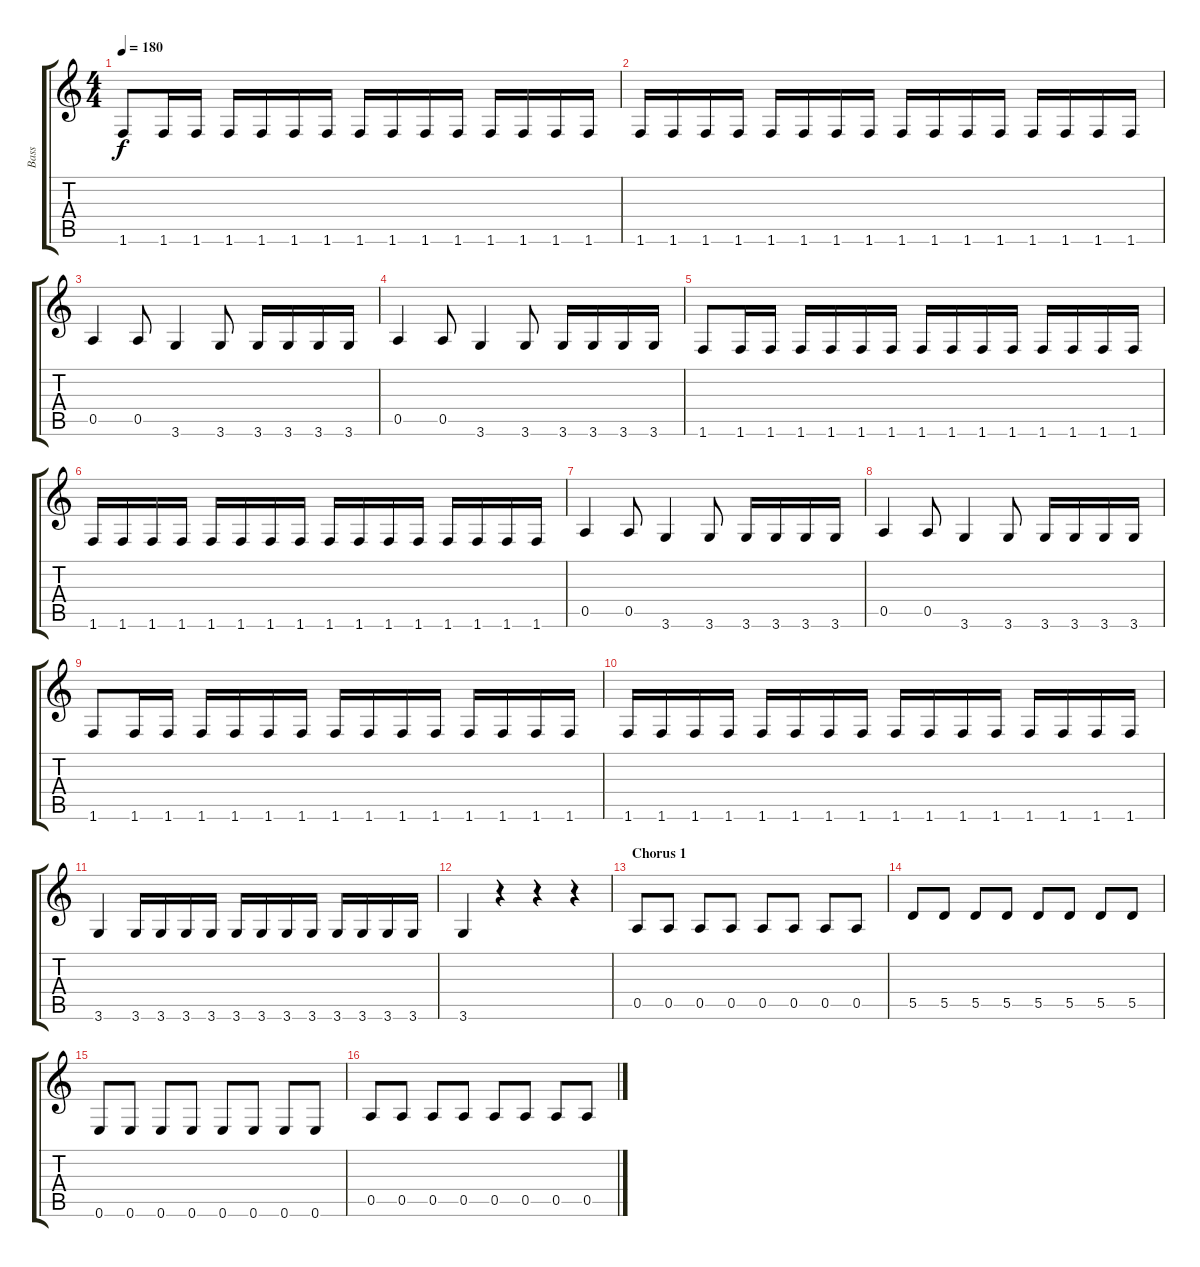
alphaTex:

\track ("Bass" "Bass") {instrument electricbassfinger}
\staff {score tabs}
\tuning (E4 B3 G3 D3 A2 E2) {hide}
\ts (4 4)
\tempo 180
\clef g2
\ks c
1.6.8{dy f} 1.6.16 1.6.16 1.6.16 1.6.16 1.6.16 1.6.16 1.6.16 1.6.16 1.6.16 1.6.16 1.6.16 1.6.16 1.6.16 1.6.16 |
1.6.16 1.6.16 1.6.16 1.6.16 1.6.16 1.6.16 1.6.16 1.6.16 1.6.16 1.6.16 1.6.16 1.6.16 1.6.16 1.6.16 1.6.16 1.6.16 |
0.5.4 0.5.8 3.6.4 3.6.8 3.6.16 3.6.16 3.6.16 3.6.16 |
0.5.4 0.5.8 3.6.4 3.6.8 3.6.16 3.6.16 3.6.16 3.6.16 |
1.6.8 1.6.16 1.6.16 1.6.16 1.6.16 1.6.16 1.6.16 1.6.16 1.6.16 1.6.16 1.6.16 1.6.16 1.6.16 1.6.16 1.6.16 |
1.6.16 1.6.16 1.6.16 1.6.16 1.6.16 1.6.16 1.6.16 1.6.16 1.6.16 1.6.16 1.6.16 1.6.16 1.6.16 1.6.16 1.6.16 1.6.16 |
0.5.4 0.5.8 3.6.4 3.6.8 3.6.16 3.6.16 3.6.16 3.6.16 |
0.5.4 0.5.8 3.6.4 3.6.8 3.6.16 3.6.16 3.6.16 3.6.16 |
1.6.8 1.6.16 1.6.16 1.6.16 1.6.16 1.6.16 1.6.16 1.6.16 1.6.16 1.6.16 1.6.16 1.6.16 1.6.16 1.6.16 1.6.16 |
1.6.16 1.6.16 1.6.16 1.6.16 1.6.16 1.6.16 1.6.16 1.6.16 1.6.16 1.6.16 1.6.16 1.6.16 1.6.16 1.6.16 1.6.16 1.6.16 |
3.6.4 3.6.16 3.6.16 3.6.16 3.6.16 3.6.16 3.6.16 3.6.16 3.6.16 3.6.16 3.6.16 3.6.16 3.6.16 |
3.6.4 r.4 r.4 r.4 |
\section ("" "Chorus 1")
0.5.8 0.5.8 0.5.8 0.5.8 0.5.8 0.5.8 0.5.8 0.5.8 |
5.5.8 5.5.8 5.5.8 5.5.8 5.5.8 5.5.8 5.5.8 5.5.8 |
0.6.8 0.6.8 0.6.8 0.6.8 0.6.8 0.6.8 0.6.8 0.6.8 |
0.5.8 0.5.8 0.5.8 0.5.8 0.5.8 0.5.8 0.5.8 0.5.8
